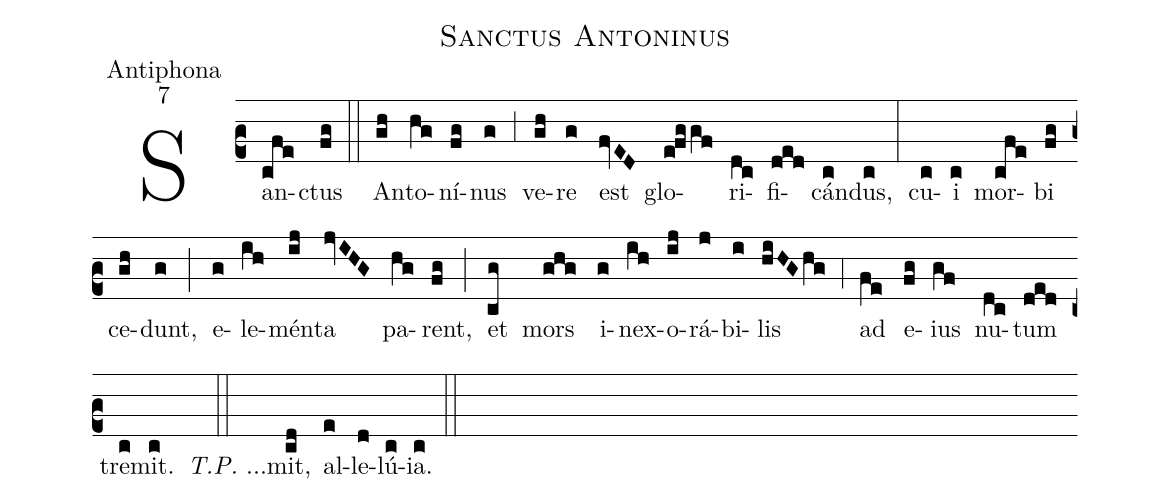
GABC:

name:Sanctus Antoninus;
office-part:Antiphona;
mode:7;
%%
(c2) San(cfe)ctus(fg) (::)
An(gh)to(hg)ní(fg)nus(g) (,3) ve(gh)re(g) est(fvED) glo(e!fggf)ri(dc)fi(ded)cán(c)dus,(c) (:)
cu(c)i(c) mor(cfe)bi(fg) ce(gh)dunt,(g) (;) e(g)le(ih)mén(ij)ta(jvIHG) pa(hg)rent,(fg) (;) et(cg) mors(ghg) i(g)nex(ih)o(ij)rá(j)bi(i)lis(hiHGhg) (,4) ad(fe) e(fg)ius(gf) nu(dc)tum(ded) tre(c)mit.(c) (::) <i>T.P.</i> ...mit,(cd) al(e)le(d)lú(c)ia.(c) (::)
